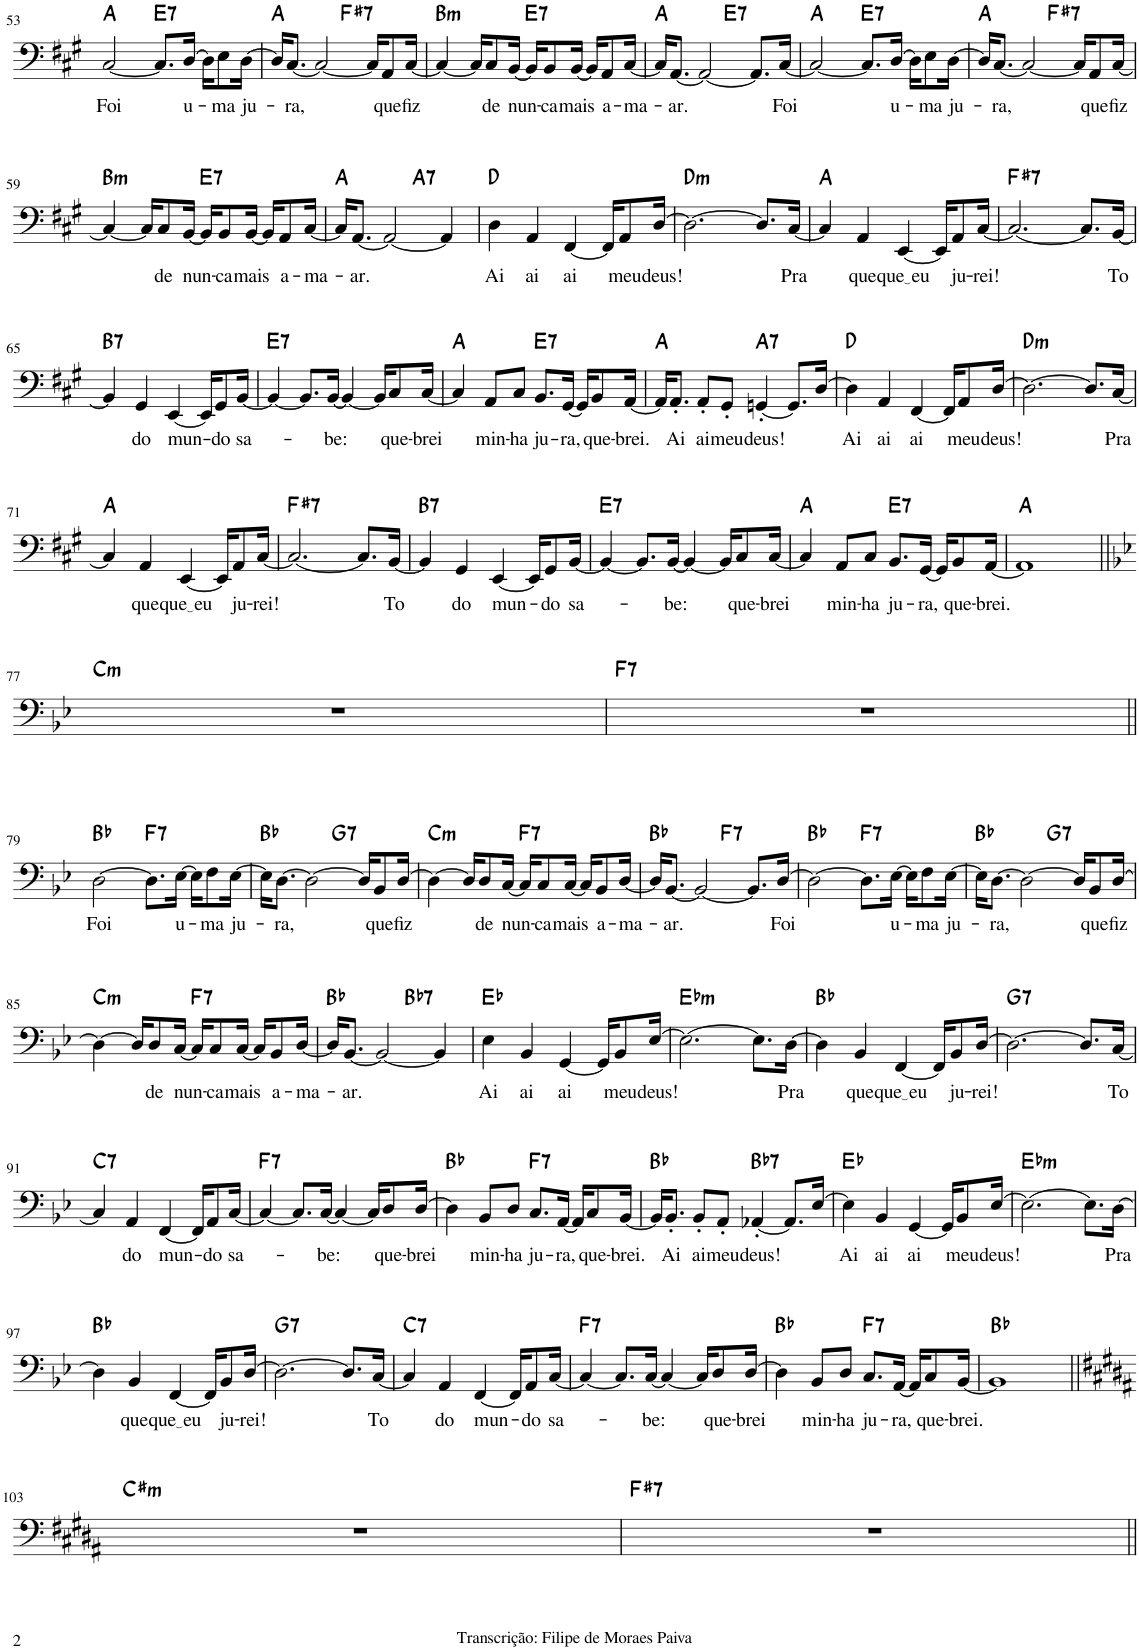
**kern	**text	**harte
*part1	*part1	*part1
*staff1	*staff1	*
*I"Melodia	*	*
!!LO:PB:g=z
*clefF4	*	*
*k[f#c#g#]	*	*
*M4/4	*	*
=53	=53	=53
!	!LO:LY:b	!
[2C#/	Foi	A:maj
!	!	!LO:H:kt=7
8.C#/L]	.	E:7
!	!LO:LY:b	!
[16D/Jk	u-	.
16D\KL]	.	.
!	!LO:LY:b	!
8E\	-ma	.
!	!LO:LY:b	!
[16D\Jk	ju-	.
=54	=54	=54
*^	*	*
16D/KL]	2ryy	.	A:maj
!	!	!LO:LY:b	!
[8.C#/J	.	-ra,	.
2C#/_	.	.	.
!	!	!	!LO:H:kt=7
.	2ryy	.	F#:7
16C#/KL]	.	.	.
!	!	!LO:LY:b	!
8AA/	.	que	.
!	!	!LO:LY:b	!
[16C#/Jk	.	fiz	.
=55	=55	=55	=55
!	!	!	!LO:H:kt=m
*v	*v	*	*
4C#/_	.	B:min
16C#/KL]	.	.
!	!LO:LY:b	!
8C#/	de	.
!	!LO:LY:b	!
[16BB/Jk	nun-	.
!	!	!LO:H:kt=7
16BB/KL]	.	E:7
!	!LO:LY:b	!
8BB/	-ca	.
!	!LO:LY:b	!
[16BB/Jk	mais	.
16BB/KL]	.	.
!	!LO:LY:b	!
8AA/	a-	.
!	!LO:LY:b	!
[16C#/Jk	-ma-	.
=56	=56	=56
*^	*	*
16C#/KL]	2ryy	.	A:maj
!	!	!LO:LY:b	!
[8.AA/J	.	-ar.	.
2AA/_	.	.	.
!	!	!	!LO:H:kt=7
.	2ryy	.	E:7
8.AA/L]	.	.	.
!	!	!LO:LY:b	!
[16C#/Jk	.	Foi	.
*v	*v	*	*
=57	=57	=57
2C#/_	.	A:maj
!	!	!LO:H:kt=7
8.C#/L]	.	E:7
!	!LO:LY:b	!
[16D/Jk	u-	.
16D\KL]	.	.
!	!LO:LY:b	!
8E\	-ma	.
!	!LO:LY:b	!
[16D\Jk	ju-	.
=58	=58	=58
*^	*	*
16D/KL]	2ryy	.	A:maj
!	!	!LO:LY:b	!
[8.C#/J	.	-ra,	.
2C#/_	.	.	.
!	!	!	!LO:H:kt=7
.	2ryy	.	F#:7
16C#/KL]	.	.	.
!	!	!LO:LY:b	!
8AA/	.	que	.
!	!	!LO:LY:b	!
[16C#/Jk	.	fiz	.
!!LO:LB:g=z	!!
=59	=59	=59	=59
!	!	!	!LO:H:kt=m
*v	*v	*	*
4C#/_	.	B:min
16C#/KL]	.	.
!	!LO:LY:b	!
8C#/	de	.
!	!LO:LY:b	!
[16BB/Jk	nun-	.
!	!	!LO:H:kt=7
16BB/KL]	.	E:7
!	!LO:LY:b	!
8BB/	-ca	.
!	!LO:LY:b	!
[16BB/Jk	mais	.
16BB/KL]	.	.
!	!LO:LY:b	!
8AA/	a-	.
!	!LO:LY:b	!
[16C#/Jk	-ma-	.
=60	=60	=60
*^	*	*
16C#/KL]	2ryy	.	A:maj
!	!	!LO:LY:b	!
[8.AA/J	.	-ar.	.
2AA/_	.	.	.
!	!	!	!LO:H:kt=7
.	2ryy	.	A:7
4AA/]	.	.	.
=61	=61	=61	=61
!	!	!LO:LY:b	!
*v	*v	*	*
4D\	Ai	D:maj
!	!LO:LY:b	!
4AA/	ai	.
!	!LO:LY:b	!
[4FF#/	ai	.
16FF#/KL]	.	.
!	!LO:LY:b	!
8AA/	meu	.
!	!LO:LY:b	!
[16D/Jk	deus!	.
=62	=62	=62
!	!	!LO:H:kt=m
2.D\_	.	D:min
8.D/L]	.	.
!	!LO:LY:b	!
[16C#/Jk	Pra	.
=63	=63	=63
4C#/]	.	A:maj
!	!LO:LY:b	!
4AA/	que	.
!	!LO:LY:b	!
[4EE/	que eu	.
16EE/KL]	.	.
!	!LO:LY:b	!
8AA/	ju-	.
!	!LO:LY:b	!
[16C#/Jk	-rei!	.
=64	=64	=64
!	!	!LO:H:kt=7
2.C#/_	.	F#:7
8.C#/L]	.	.
!	!LO:LY:b	!
[16BB/Jk	To	.
!!LO:LB:g=z
=65	=65	=65
!	!	!LO:H:kt=7
4BB/]	.	B:7
!	!LO:LY:b	!
4GG#/	do	.
!	!LO:LY:b	!
[4EE/	mun-	.
16EE/KL]	.	.
!	!LO:LY:b	!
8GG#/	-do	.
!	!LO:LY:b	!
[16BB/Jk	sa-	.
=66	=66	=66
!	!	!LO:H:kt=7
4BB/_	.	E:7
8.BB/L]	.	.
!	!LO:LY:b	!
[16BB/Jk	-be:	.
4BB/_	.	.
16BB/KL]	.	.
!	!LO:LY:b	!
8C#/	que-	.
!	!LO:LY:b	!
[16C#/Jk	-brei	.
=67	=67	=67
4C#/]	.	A:maj
!	!LO:LY:b	!
8AA/L	min-	.
!	!LO:LY:b	!
8C#/J	-ha	.
!	!LO:LY:b	!LO:H:kt=7
8.BB/L	ju-	E:7
!	!LO:LY:b	!
[16GG#/Jk	-ra,	.
16GG#/KL]	.	.
!	!LO:LY:b	!
8BB/	que-	.
!	!LO:LY:b	!
[16AA/Jk	-brei.	.
=68	=68	=68
16AA/KL]	.	A:maj
!	!LO:LY:b	!
8.AA'/J	Ai	.
!	!LO:LY:b	!
8AA'/L	ai	.
!	!LO:LY:b	!
8GG#'/J	meu	.
!	!LO:LY:b	!LO:H:kt=7
[4GGn'/	deus!	A:7
8.GG/L]	.	.
[16D/Jk	.	.
=69	=69	=69
!	!LO:LY:b	!
4D\]	Ai	D:maj
!	!LO:LY:b	!
4AA/	ai	.
!	!LO:LY:b	!
[4FF#/	ai	.
16FF#/KL]	.	.
!	!LO:LY:b	!
8AA/	meu	.
!	!LO:LY:b	!
[16D/Jk	deus!	.
=70	=70	=70
!	!	!LO:H:kt=m
2.D\_	.	D:min
8.D/L]	.	.
!	!LO:LY:b	!
[16C#/Jk	Pra	.
!!LO:LB:g=z
=71	=71	=71
4C#/]	.	A:maj
!	!LO:LY:b	!
4AA/	que	.
!	!LO:LY:b	!
[4EE/	que eu	.
16EE/KL]	.	.
!	!LO:LY:b	!
8AA/	ju-	.
!	!LO:LY:b	!
[16C#/Jk	-rei!	.
=72	=72	=72
!	!	!LO:H:kt=7
2.C#/_	.	F#:7
8.C#/L]	.	.
!	!LO:LY:b	!
[16BB/Jk	To	.
=73	=73	=73
!	!	!LO:H:kt=7
4BB/]	.	B:7
!	!LO:LY:b	!
4GG#/	do	.
!	!LO:LY:b	!
[4EE/	mun-	.
16EE/KL]	.	.
!	!LO:LY:b	!
8GG#/	-do	.
!	!LO:LY:b	!
[16BB/Jk	sa-	.
=74	=74	=74
!	!	!LO:H:kt=7
4BB/_	.	E:7
8.BB/L]	.	.
!	!LO:LY:b	!
[16BB/Jk	-be:	.
4BB/_	.	.
16BB/KL]	.	.
!	!LO:LY:b	!
8C#/	que-	.
!	!LO:LY:b	!
[16C#/Jk	-brei	.
=75	=75	=75
4C#/]	.	A:maj
!	!LO:LY:b	!
8AA/L	min-	.
!	!LO:LY:b	!
8C#/J	-ha	.
!	!LO:LY:b	!LO:H:kt=7
8.BB/L	ju-	E:7
!	!LO:LY:b	!
[16GG#/Jk	-ra,	.
16GG#/KL]	.	.
!	!LO:LY:b	!
8BB/	que-	.
!	!LO:LY:b	!
[16AA/Jk	-brei.	.
=76	=76	=76
1AA]	.	A:maj
!!LO:LB:g=z
=77||	=77||	=77||
*k[b-e-]	*	*
!	!	!LO:H:kt=m
1r	.	C:min
=78	=78	=78
!	!	!LO:H:kt=7
1r	.	F:7
!!LO:LB:g=z
=79||	=79||	=79||
!	!LO:LY:b	!
[2D\	Foi	Bb:maj
!	!	!LO:H:kt=7
8.D\L]	.	F:7
!	!LO:LY:b	!
[16E-\Jk	u-	.
16E-\KL]	.	.
!	!LO:LY:b	!
8F\	-ma	.
!	!LO:LY:b	!
[16E-\Jk	ju-	.
=80	=80	=80
*^	*	*
16E-\KL]	2ryy	.	Bb:maj
!	!	!LO:LY:b	!
[8.D\J	.	-ra,	.
2D\_	.	.	.
!	!	!	!LO:H:kt=7
.	2ryy	.	G:7
16D/KL]	.	.	.
!	!	!LO:LY:b	!
8BB-/	.	que	.
!	!	!LO:LY:b	!
[16D/Jk	.	fiz	.
=81	=81	=81	=81
!	!	!	!LO:H:kt=m
*v	*v	*	*
4D\_	.	C:min
16D/KL]	.	.
!	!LO:LY:b	!
8D/	de	.
!	!LO:LY:b	!
[16C/Jk	nun-	.
!	!	!LO:H:kt=7
16C/KL]	.	F:7
!	!LO:LY:b	!
8C/	-ca	.
!	!LO:LY:b	!
[16C/Jk	mais	.
16C/KL]	.	.
!	!LO:LY:b	!
8BB-/	a-	.
!	!LO:LY:b	!
[16D/Jk	-ma-	.
=82	=82	=82
*^	*	*
16D/KL]	2ryy	.	Bb:maj
!	!	!LO:LY:b	!
[8.BB-/J	.	-ar.	.
2BB-/_	.	.	.
!	!	!	!LO:H:kt=7
.	2ryy	.	F:7
8.BB-/L]	.	.	.
!	!	!LO:LY:b	!
[16D/Jk	.	Foi	.
*v	*v	*	*
=83	=83	=83
2D\_	.	Bb:maj
!	!	!LO:H:kt=7
8.D\L]	.	F:7
!	!LO:LY:b	!
[16E-\Jk	u-	.
16E-\KL]	.	.
!	!LO:LY:b	!
8F\	-ma	.
!	!LO:LY:b	!
[16E-\Jk	ju-	.
=84	=84	=84
*^	*	*
16E-\KL]	2ryy	.	Bb:maj
!	!	!LO:LY:b	!
[8.D\J	.	-ra,	.
2D\_	.	.	.
!	!	!	!LO:H:kt=7
.	2ryy	.	G:7
16D/KL]	.	.	.
!	!	!LO:LY:b	!
8BB-/	.	que	.
!	!	!LO:LY:b	!
[16D/Jk	.	fiz	.
!!LO:LB:g=z	!!
=85	=85	=85	=85
!	!	!	!LO:H:kt=m
*v	*v	*	*
4D\_	.	C:min
16D/KL]	.	.
!	!LO:LY:b	!
8D/	de	.
!	!LO:LY:b	!
[16C/Jk	nun-	.
!	!	!LO:H:kt=7
16C/KL]	.	F:7
!	!LO:LY:b	!
8C/	-ca	.
!	!LO:LY:b	!
[16C/Jk	mais	.
16C/KL]	.	.
!	!LO:LY:b	!
8BB-/	a-	.
!	!LO:LY:b	!
[16D/Jk	-ma-	.
=86	=86	=86
*^	*	*
16D/KL]	2ryy	.	Bb:maj
!	!	!LO:LY:b	!
[8.BB-/J	.	-ar.	.
2BB-/_	.	.	.
!	!	!	!LO:H:kt=7
.	2ryy	.	Bb:7
4BB-/]	.	.	.
=87	=87	=87	=87
!	!	!LO:LY:b	!
*v	*v	*	*
4E-\	Ai	Eb:maj
!	!LO:LY:b	!
4BB-/	ai	.
!	!LO:LY:b	!
[4GG/	ai	.
16GG/KL]	.	.
!	!LO:LY:b	!
8BB-/	meu	.
!	!LO:LY:b	!
[16E-/Jk	deus!	.
=88	=88	=88
!	!	!LO:H:kt=m
2.E-\_	.	Eb:min
8.E-\L]	.	.
!	!LO:LY:b	!
[16D\Jk	Pra	.
=89	=89	=89
4D\]	.	Bb:maj
!	!LO:LY:b	!
4BB-/	que	.
!	!LO:LY:b	!
[4FF/	que eu	.
16FF/KL]	.	.
!	!LO:LY:b	!
8BB-/	ju-	.
!	!LO:LY:b	!
[16D/Jk	-rei!	.
=90	=90	=90
!	!	!LO:H:kt=7
2.D\_	.	G:7
8.D/L]	.	.
!	!LO:LY:b	!
[16C/Jk	To	.
!!LO:LB:g=z
=91	=91	=91
!	!	!LO:H:kt=7
4C/]	.	C:7
!	!LO:LY:b	!
4AA/	do	.
!	!LO:LY:b	!
[4FF/	mun-	.
16FF/KL]	.	.
!	!LO:LY:b	!
8AA/	-do	.
!	!LO:LY:b	!
[16C/Jk	sa-	.
=92	=92	=92
!	!	!LO:H:kt=7
4C/_	.	F:7
8.C/L]	.	.
!	!LO:LY:b	!
[16C/Jk	-be:	.
4C/_	.	.
16C/KL]	.	.
!	!LO:LY:b	!
8D/	que-	.
!	!LO:LY:b	!
[16D/Jk	-brei	.
=93	=93	=93
4D\]	.	Bb:maj
!	!LO:LY:b	!
8BB-/L	min-	.
!	!LO:LY:b	!
8D/J	-ha	.
!	!LO:LY:b	!LO:H:kt=7
8.C/L	ju-	F:7
!	!LO:LY:b	!
[16AA/Jk	-ra,	.
16AA/KL]	.	.
!	!LO:LY:b	!
8C/	que-	.
!	!LO:LY:b	!
[16BB-/Jk	-brei.	.
=94	=94	=94
16BB-/KL]	.	Bb:maj
!	!LO:LY:b	!
8.BB-'/J	Ai	.
!	!LO:LY:b	!
8BB-'/L	ai	.
!	!LO:LY:b	!
8AA'/J	meu	.
!	!LO:LY:b	!LO:H:kt=7
[4AA-X'/	deus!	Bb:7
8.AA-/L]	.	.
[16E-/Jk	.	.
=95	=95	=95
!	!LO:LY:b	!
4E-\]	Ai	Eb:maj
!	!LO:LY:b	!
4BB-/	ai	.
!	!LO:LY:b	!
[4GG/	ai	.
16GG/KL]	.	.
!	!LO:LY:b	!
8BB-/	meu	.
!	!LO:LY:b	!
[16E-/Jk	deus!	.
=96	=96	=96
!	!	!LO:H:kt=m
2.E-\_	.	Eb:min
8.E-\L]	.	.
!	!LO:LY:b	!
[16D\Jk	Pra	.
!!LO:LB:g=z
=97	=97	=97
4D\]	.	Bb:maj
!	!LO:LY:b	!
4BB-/	que	.
!	!LO:LY:b	!
[4FF/	que eu	.
16FF/KL]	.	.
!	!LO:LY:b	!
8BB-/	ju-	.
!	!LO:LY:b	!
[16D/Jk	-rei!	.
=98	=98	=98
!	!	!LO:H:kt=7
2.D\_	.	G:7
8.D/L]	.	.
!	!LO:LY:b	!
[16C/Jk	To	.
=99	=99	=99
!	!	!LO:H:kt=7
4C/]	.	C:7
!	!LO:LY:b	!
4AA/	do	.
!	!LO:LY:b	!
[4FF/	mun-	.
16FF/KL]	.	.
!	!LO:LY:b	!
8AA/	-do	.
!	!LO:LY:b	!
[16C/Jk	sa-	.
=100	=100	=100
!	!	!LO:H:kt=7
4C/_	.	F:7
8.C/L]	.	.
!	!LO:LY:b	!
[16C/Jk	-be:	.
4C/_	.	.
16C/KL]	.	.
!	!LO:LY:b	!
8D/	que-	.
!	!LO:LY:b	!
[16D/Jk	-brei	.
=101	=101	=101
4D\]	.	Bb:maj
!	!LO:LY:b	!
8BB-/L	min-	.
!	!LO:LY:b	!
8D/J	-ha	.
!	!LO:LY:b	!LO:H:kt=7
8.C/L	ju-	F:7
!	!LO:LY:b	!
[16AA/Jk	-ra,	.
16AA/KL]	.	.
!	!LO:LY:b	!
8C/	que-	.
!	!LO:LY:b	!
[16BB-/Jk	-brei.	.
=102	=102	=102
1BB-]	.	Bb:maj
!!LO:LB:g=z
=103||	=103||	=103||
*k[f#c#g#d#a#]	*	*
!	!	!LO:H:kt=m
1r	.	C#:min
=104	=104	=104
!	!	!LO:H:kt=7
1r	.	F#:7
=||	=||	=||
*-	*-	*-
